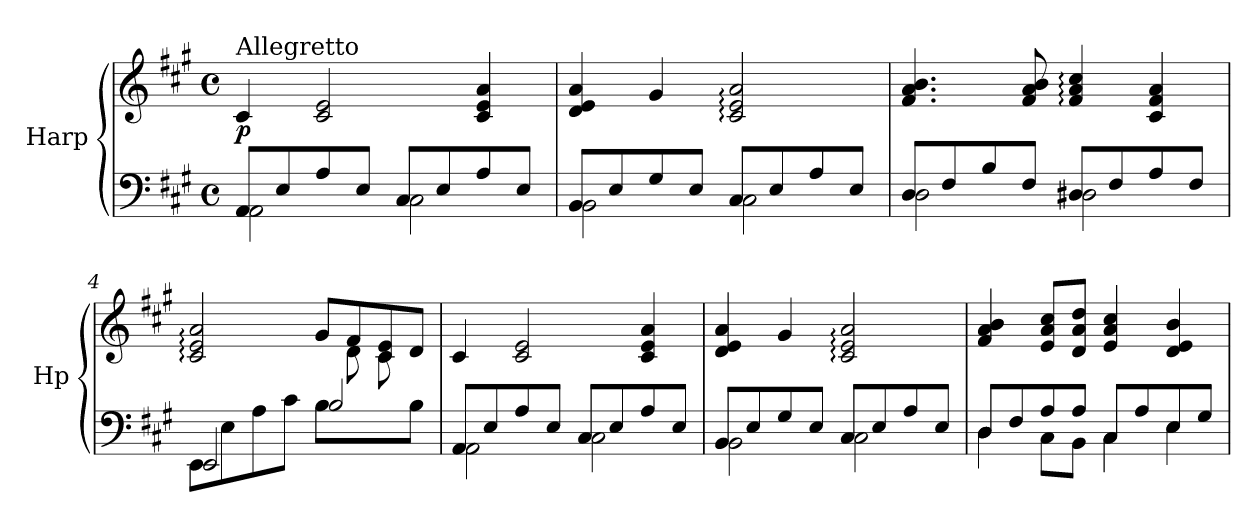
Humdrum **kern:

**kern	**kern	**dynam
*part1	*part1	*part1
*staff2	*staff1	*staff1/2
*I"Harp	*	*
*I'Hp	*	*
*clefF4	*clefG2	*
*k[f#c#g#]	*k[f#c#g#]	*
*A:	*A:	*
*M4/4	*M4/4	*
*met(c)	*met(c)	*
=1	=1	=1
*^	*	*
!	!	!LO:TX:a:t=Allegretto	!
!	!	!	!LO:DY:b
8AA/L	2AA\	4c#/	p
8E/	.	.	.
8A/	.	2c#/ 2e/	.
8E/J	.	.	.
8C#/L	2C#\	.	.
8E/	.	.	.
8A/	.	4c#/ 4e/ 4a/	.
8E/J	.	.	.
=2	=2	=2	=2
8BB/L	2BB\	4d/ 4e/ 4a/	.
8E/	.	.	.
8G#/	.	4g#/	.
8E/J	.	.	.
8C#/L	2C#\	2c#/: 2e/: 2a/:	.
8E/	.	.	.
8A/	.	.	.
8E/J	.	.	.
=3	=3	=3	=3
8D/L	2D\	4.f#/ 4.a/ 4.b/	.
8F#/	.	.	.
8B/	.	.	.
8F#/J	.	8f#/ 8a/ 8b/	.
8D#/L	2D#\	4f#/: 4a/: 4cc#/:	.
8F#/	.	.	.
8A/	.	4c#/ 4f#/ 4a/	.
8F#/J	.	.	.
=4	=4	=4	=4
*	*	*^	*
8EE\L	2EE/	2c#/: 2e/: 2a/:	8ryy	.
*	*	*v	*v	*
8E\	.	.	.
8A\	.	.	.
8c#\J	.	.	.
8B\L	2B/	8g#/L	.
*	*	*^	*
4ryy	.	8f#/	8d\	.
.	.	8c#/ 8e/	8c#\	.
8B\J	.	8d/J	8ryy	.
*	*	*v	*v	*
=5	=5	=5	=5
8AA/L	2AA\	4c#/	.
8E/	.	.	.
8A/	.	2c#/ 2e/	.
8E/J	.	.	.
8C#/L	2C#\	.	.
8E/	.	.	.
8A/	.	4c#/ 4e/ 4a/	.
8E/J	.	.	.
!!LO:LB:g=z
=6	=6	=6	=6
8BB/L	2BB\	4d/ 4e/ 4a/	.
8E/	.	.	.
8G#/	.	4g#/	.
8E/J	.	.	.
8C#/L	2C#\	2c#/: 2e/: 2a/:	.
8E/	.	.	.
8A/	.	.	.
8E/J	.	.	.
=7	=7	=7	=7
8D/L	4D\	4f#/ 4a/ 4b/	.
8F#/	.	.	.
8A/	8C#\L	8e/ 8a/ 8cc#/L	.
8A/J	8BB\J	8d/ 8a/ 8dd/J	.
8C#/L	4C#\	4e/ 4a/ 4cc#/	.
8A/	.	.	.
8E/	4E\	4d/ 4e/ 4b/	.
8G#/J	.	.	.
*v	*v	*	*
=	=	=
*-	*-	*-
